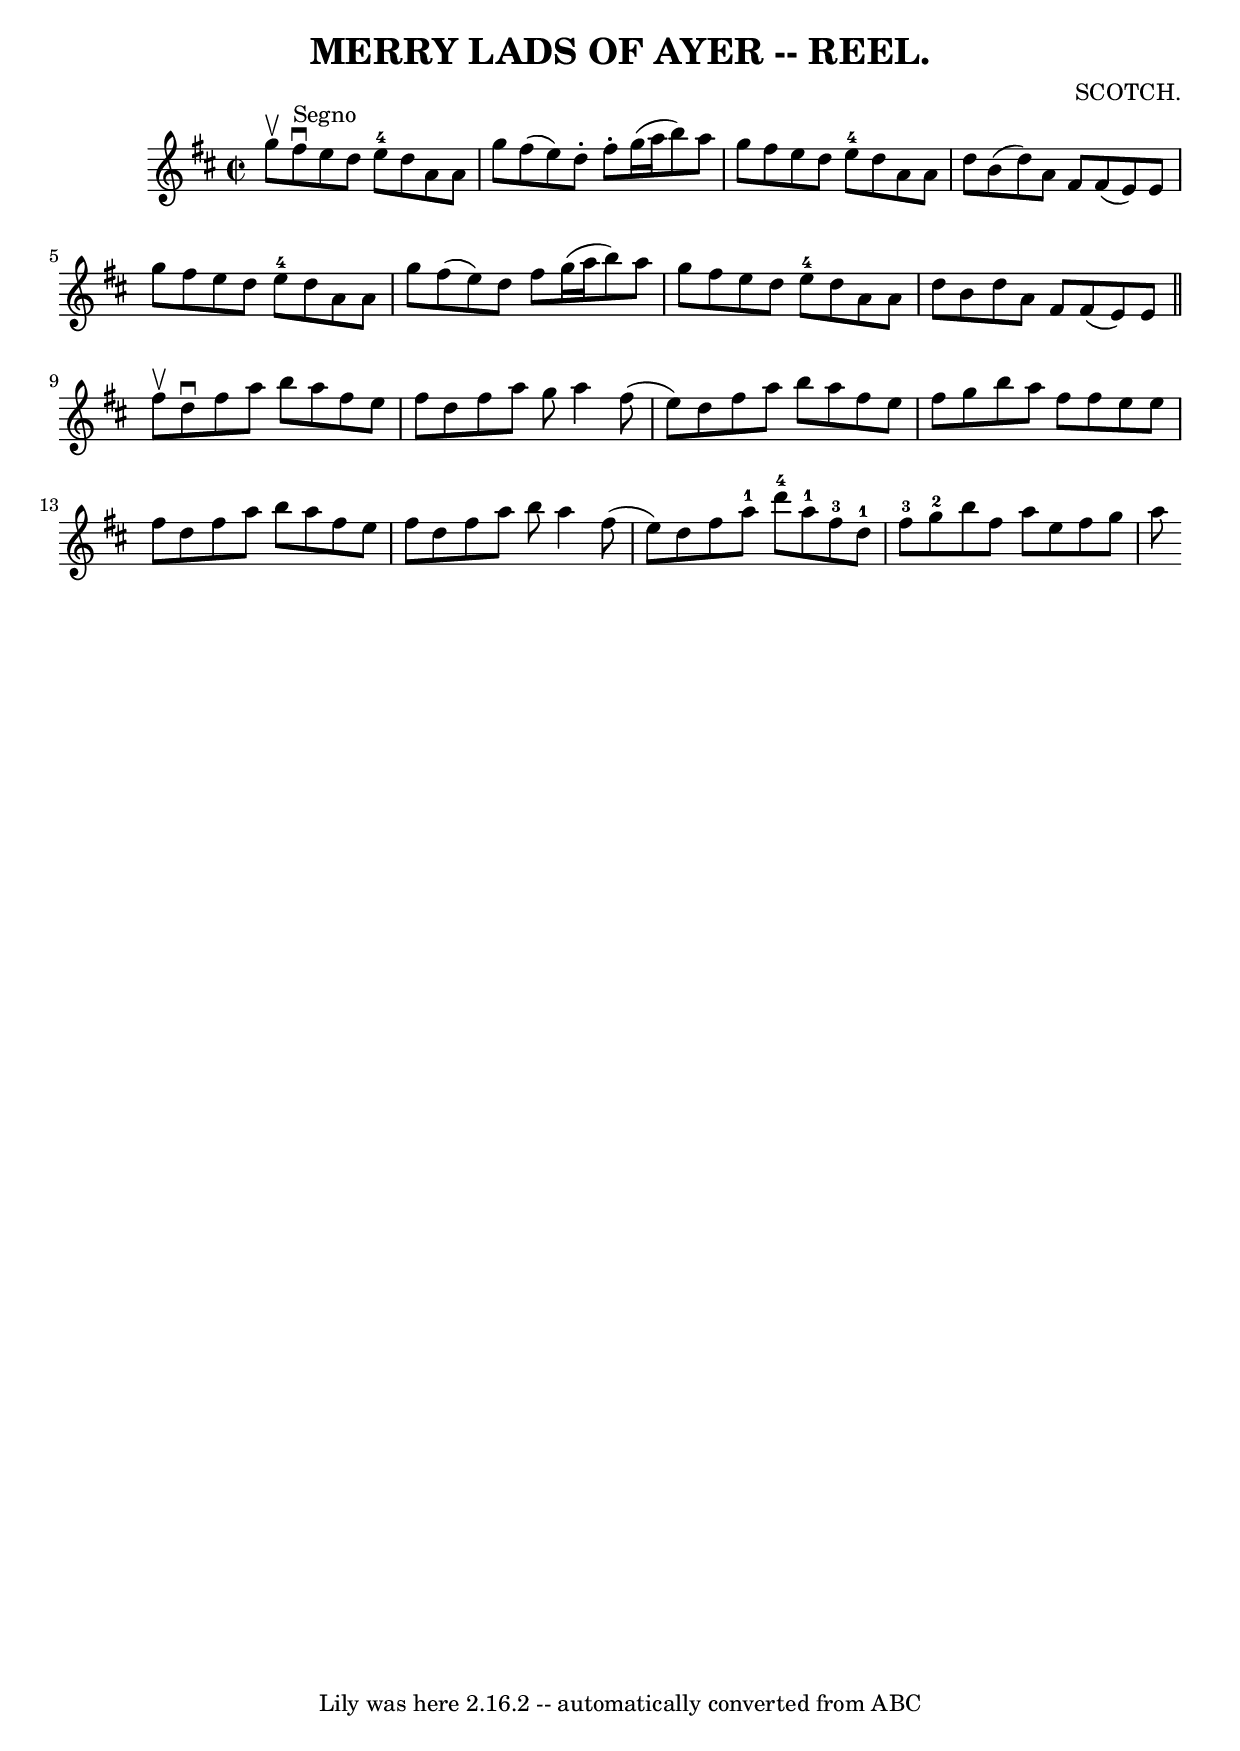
\version "2.16.2"
\include "Mammoth.ily"
\header {
  %% book = "Coles"
  composer = "SCOTCH."
  crossRefNumber = "2"
  footnotes = ""
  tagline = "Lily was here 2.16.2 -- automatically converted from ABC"
  title = "MERRY LADS OF AYER -- REEL."

}
voicedefault =  {


  \override Staff.TimeSignature #'style = #'C
  \time 2/2 
  \key d \major   g''8^\upbow    |
  fis''8^"Segno"^\downbow      e''8 d''8 e''8-4 d''8 a'8 a'8 g''8   |
  fis''8 (   e''8) d''8-. fis''8-. g''16 (a''16 b''8) a''8 g''8    |
  fis''8 e''8 d''8 e''8-4 d''8 a'8 a'8 d''8   |
  b'8 (d''8) a'8 fis'8 fis'8 (e'8) e'8 g''8  |
  fis''8 e''8 d''8 e''8-4 d''8 a'8 a'8 g''8   |
  fis''8 (e''8) d''8 fis''8 g''16 (a''16 b''8)     a''8 g''8   |
  fis''8 e''8 d''8 e''8-4 d''8 a'8       a'8 d''8   |
  b'8 d''8 a'8 fis'8 fis'8 (e'8) e'8     \bar "||" fis''8^\upbow  |
  d''8^\downbow fis''8 a''8 b''8    a''8 fis''8 e''8 fis''8   |
  d''8 fis''8 a''8 g''8     a''4 fis''8 (e''8)  |
  d''8 fis''8 a''8 b''8 a''8    fis''8 e''8 fis''8   |
  g''8 b''8 a''8 fis''8       fis''8 e''8 e''8 fis''8   |
  d''8 fis''8 a''8 b''8      a''8 fis''8 e''8 fis''8   |
  d''8 fis''8 a''8 b''8       a''4 fis''8 (e''8)  |
  d''8 fis''8 a''8-1 d'''8-4    a''8-1 fis''8-3 d''8-1 fis''8-3  |
  g''8-2     b''8 fis''8 a''8 e''8 fis''8 g''8 a''8        \bar "| |"   

}

\score{
  <<

    \context Staff="default"
    {
      \voicedefault 
      
    }

  >>
  \layout {
    
  }
  \midi {
  }

}
